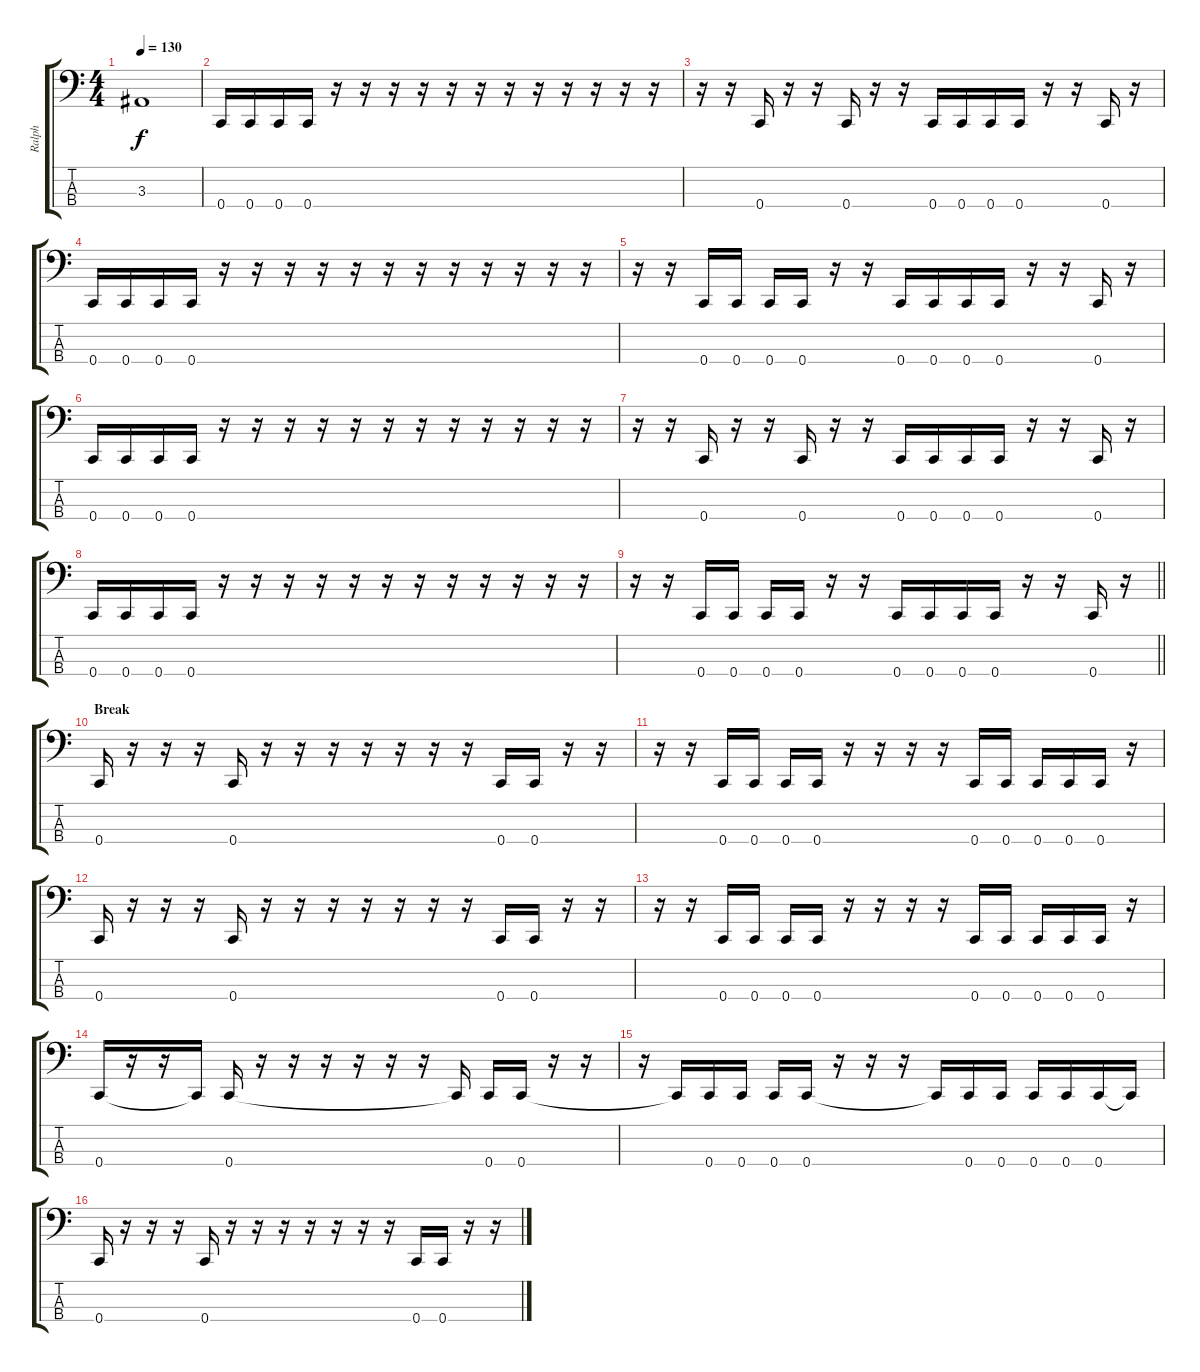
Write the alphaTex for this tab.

\track ("Ralph" "Ralph") {instrument electricbasspick}
\staff {score tabs}
\tuning (F2 C2 G1 C1) {hide}
\ts (4 4)
\tempo 130
\clef f4
\ks c
3.3{t}.1{dy f} |
0.4.16 0.4.16 0.4.16 0.4.16 r.16 r.16 r.16 r.16 r.16 r.16 r.16 r.16 r.16 r.16 r.16 r.16 |
r.16 r.16 0.4.16 r.16 r.16 0.4.16 r.16 r.16 0.4.16 0.4.16 0.4.16 0.4.16 r.16 r.16 0.4.16 r.16 |
0.4.16 0.4.16 0.4.16 0.4.16 r.16 r.16 r.16 r.16 r.16 r.16 r.16 r.16 r.16 r.16 r.16 r.16 |
r.16 r.16 0.4.16 0.4.16 0.4.16 0.4.16 r.16 r.16 0.4.16 0.4.16 0.4.16 0.4.16 r.16 r.16 0.4.16 r.16 |
0.4.16 0.4.16 0.4.16 0.4.16 r.16 r.16 r.16 r.16 r.16 r.16 r.16 r.16 r.16 r.16 r.16 r.16 |
r.16 r.16 0.4.16 r.16 r.16 0.4.16 r.16 r.16 0.4.16 0.4.16 0.4.16 0.4.16 r.16 r.16 0.4.16 r.16 |
0.4.16 0.4.16 0.4.16 0.4.16 r.16 r.16 r.16 r.16 r.16 r.16 r.16 r.16 r.16 r.16 r.16 r.16 |
\barLineRight lightlight
r.16 r.16 0.4.16 0.4.16 0.4.16 0.4.16 r.16 r.16 0.4.16 0.4.16 0.4.16 0.4.16 r.16 r.16 0.4.16 r.16 |
\section ("" "Break")
0.4.16 r.16 r.16 r.16 0.4.16 r.16 r.16 r.16 r.16 r.16 r.16 r.16 0.4.16 0.4.16 r.16 r.16 |
r.16 r.16 0.4.16 0.4.16 0.4.16 0.4.16 r.16 r.16 r.16 r.16 0.4.16 0.4.16 0.4.16 0.4.16 0.4.16 r.16 |
0.4.16 r.16 r.16 r.16 0.4.16 r.16 r.16 r.16 r.16 r.16 r.16 r.16 0.4.16 0.4.16 r.16 r.16 |
r.16 r.16 0.4.16 0.4.16 0.4.16 0.4.16 r.16 r.16 r.16 r.16 0.4.16 0.4.16 0.4.16 0.4.16 0.4.16 r.16 |
0.4.16 r.16 r.16 0.4{t}.16 0.4.16 r.16 r.16 r.16 r.16 r.16 r.16 0.4{t}.16 0.4.16 0.4.16 r.16 r.16 |
r.16 0.4{t}.16 0.4.16 0.4.16 0.4.16 0.4.16 r.16 r.16 r.16 0.4{t}.16 0.4.16 0.4.16 0.4.16 0.4.16 0.4.16 0.4{t}.16 |
0.4.16 r.16 r.16 r.16 0.4.16 r.16 r.16 r.16 r.16 r.16 r.16 r.16 0.4.16 0.4.16 r.16 r.16
